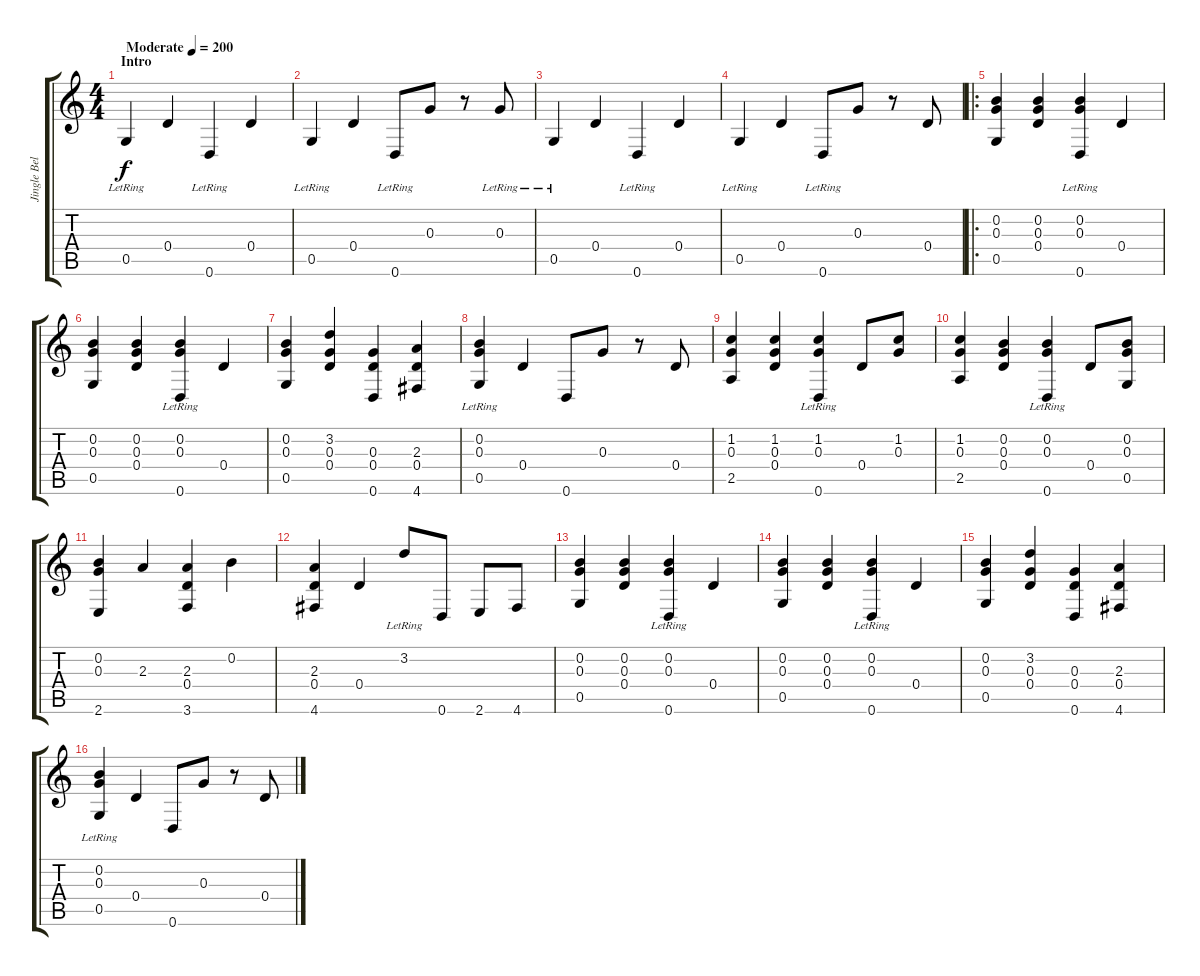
\track ("Jingle Bells" "Jingle Bel") {instrument acousticguitarsteel}
\staff {score tabs}
\tuning (E4 B3 G3 D3 G2 D2) {hide}
\ts (4 4)
\section ("" "Intro")
\tempo (200 "Moderate")
\clef g2
\ks c
0.5{lr}.4{dy f instrument acousticguitarsteel} 0.4.4 0.6{lr}.4 0.4.4 |
0.5{lr}.4 0.4.4 0.6{lr}.8 0.3.8 r.8 0.3{lr}.8 |
0.5{lr}.4 0.4.4 0.6{lr}.4 0.4.4 |
0.5{lr}.4 0.4.4 0.6{lr}.8 0.3.8 r.8 0.4.8 |
\ro
(0.2 0.3 0.5).4 (0.2 0.3 0.4).4 (0.2{lr} 0.3{lr} 0.6{lr}).4 0.4.4 |
(0.2 0.3 0.5).4 (0.2 0.3 0.4).4 (0.2{lr} 0.3{lr} 0.6{lr}).4 0.4.4 |
(0.2 0.3 0.5).4 (3.2 0.3 0.4).4 (0.3 0.4 0.6).4 (2.3 0.4 4.6).4 |
(0.2{lr} 0.3{lr} 0.5{lr}).4 0.4.4 0.6.8 0.3.8 r.8 0.4.8 |
(1.2 0.3 2.5).4 (1.2 0.3 0.4).4 (1.2{lr} 0.3{lr} 0.6{lr}).4 0.4.8 (1.2 0.3).8 |
(1.2 0.3 2.5).4 (0.2 0.3 0.4).4 (0.2{lr} 0.3{lr} 0.6{lr}).4 0.4.8 (0.2 0.3 0.5).8 |
(0.2 0.3 2.6).4 2.3.4 (2.3 0.4 3.6).4 0.2.4 |
(2.3 0.4 4.6).4 0.4.4 3.2{lr}.8 0.6.8 2.6.8 4.6.8 |
(0.2 0.3 0.5).4 (0.2 0.3 0.4).4 (0.2{lr} 0.3{lr} 0.6{lr}).4 0.4.4 |
(0.2 0.3 0.5).4 (0.2 0.3 0.4).4 (0.2{lr} 0.3{lr} 0.6{lr}).4 0.4.4 |
(0.2 0.3 0.5).4 (3.2 0.3 0.4).4 (0.3 0.4 0.6).4 (2.3 0.4 4.6).4 |
(0.2{lr} 0.3{lr} 0.5{lr}).4 0.4.4 0.6.8 0.3.8 r.8 0.4.8
